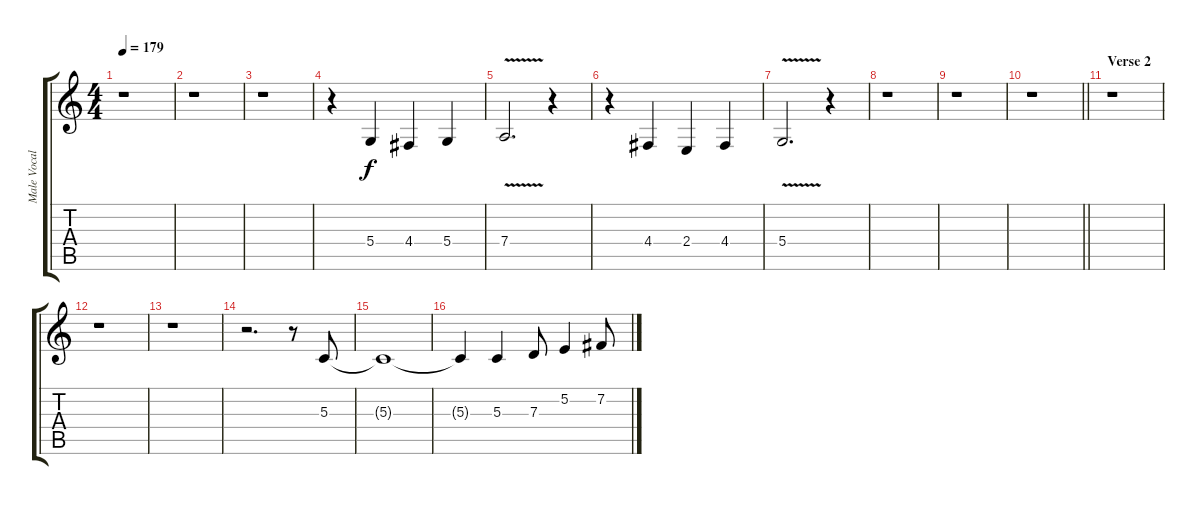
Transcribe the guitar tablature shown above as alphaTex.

\track ("Male Vocals" "Male Vocal") {instrument cello}
\staff {score tabs}
\tuning (E4 B3 G3 D3 A2 E2) {hide}
\ts (4 4)
\tempo 179
\clef g2
\ks c
r.1{dy f} |
r.1 |
r.1 |
r.4 5.4.4 4.4.4 5.4.4 |
7.4{v}.2{d} r.4 |
r.4 4.4.4 2.4.4 4.4.4 |
5.4{v}.2{d} r.4 |
r.1 |
r.1 |
\barLineRight lightlight
r.1 |
\section ("" "Verse 2")
r.1 |
r.1 |
r.1 |
r.2{d} r.8 5.3.8 |
5.3{t}.1 |
5.3{t}.4 5.3.4 7.3.8 5.2.4 7.2.8
